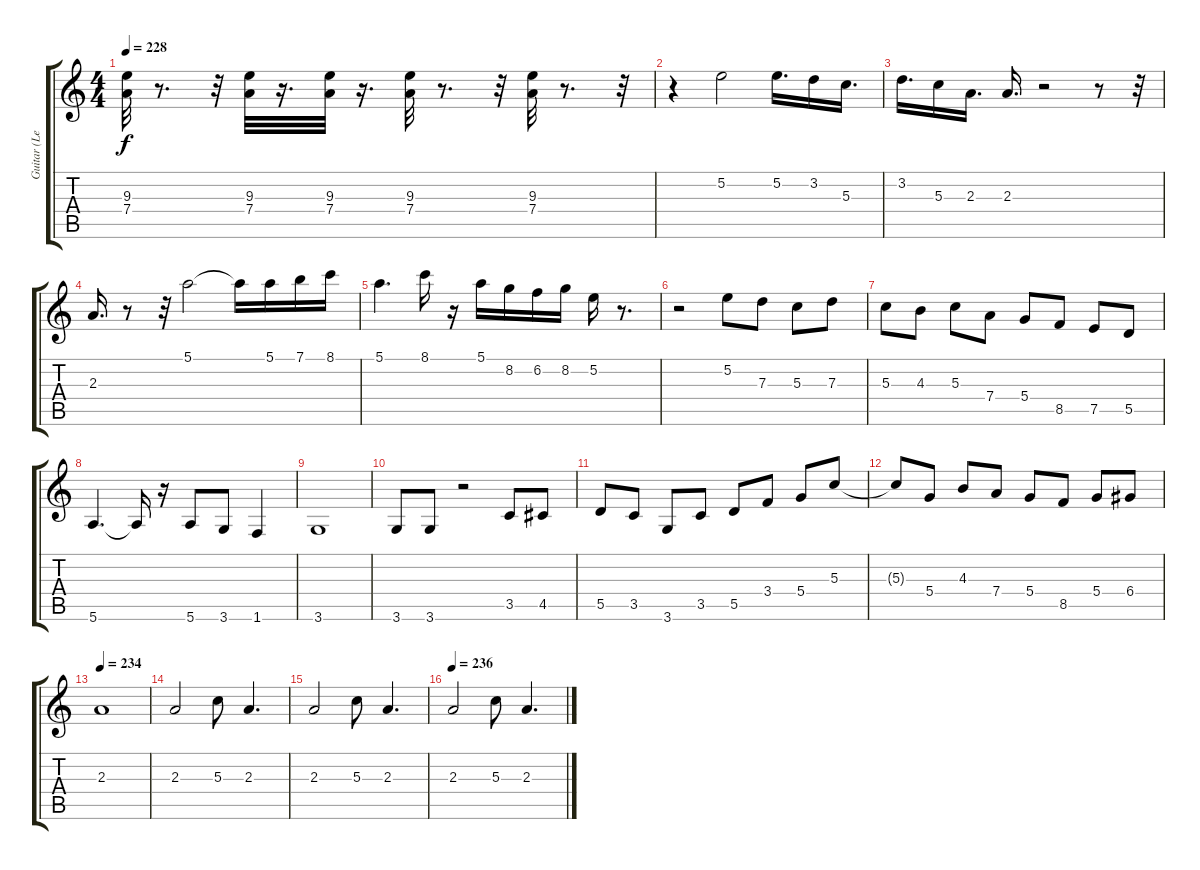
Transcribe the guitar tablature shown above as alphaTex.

\track ("Guitar (Left)" "Guitar (Le") {instrument distortionguitar}
\staff {score tabs}
\tuning (E4 B3 G3 D3 A2 E2) {hide}
\ts (4 4)
\tempo 228
\clef g2
\ks c
(9.3 7.4).32{dy f} r.8{d} r.32 (9.3 7.4).32 r.16{d} (9.3 7.4).32 r.16{d} (9.3 7.4).32 r.8{d} r.32 (9.3 7.4).32 r.8{d} r.32 |
r.4 5.2.2 5.2.16{d} 3.2.16 5.3.16{d} |
3.2.16{d} 5.3.16 2.3.16{d} 2.3.16{d} r.2 r.8 r.32 |
2.3.16{d} r.8 r.32 5.1.2{balance 0} 5.1{t}.16 5.1.16{balance 7} 7.1.16{balance 8} 8.1.16{balance 10} |
5.1.4{d balance 11} 8.1.16{balance 16} r.16 5.1.16 8.2.16 6.2.16 8.2.16 5.2.16 r.8{d} |
r.2 5.2.8 7.3.8 5.3.8 7.3.8 |
5.3.8 4.3.8 5.3.8 7.4.8 5.4.8 8.5.8 7.5.8 5.5.8 |
5.6.4{d} 5.6{t}.16 r.16 5.6.8 3.6.8 1.6.4 |
3.6.1 |
3.6.8 3.6.8 r.2 3.5.8 4.5.8 |
5.5.8 3.5.8 3.6.8 3.5.8 5.5.8 3.4.8 5.4.8 5.3.8 |
5.3{t}.8 5.4.8{balance 15} 4.3.8{balance 14} 7.4.8{balance 13} 5.4.8{balance 11} 8.5.8{balance 8} 5.4.8{balance 6} 6.4.8{balance 3} |
\tempo 234
2.3.1{balance 0} |
2.3.2 5.3.8 2.3.4{d} |
2.3.2 5.3.8 2.3.4{d} |
\tempo 236
2.3.2 5.3.8 2.3.4{d}
